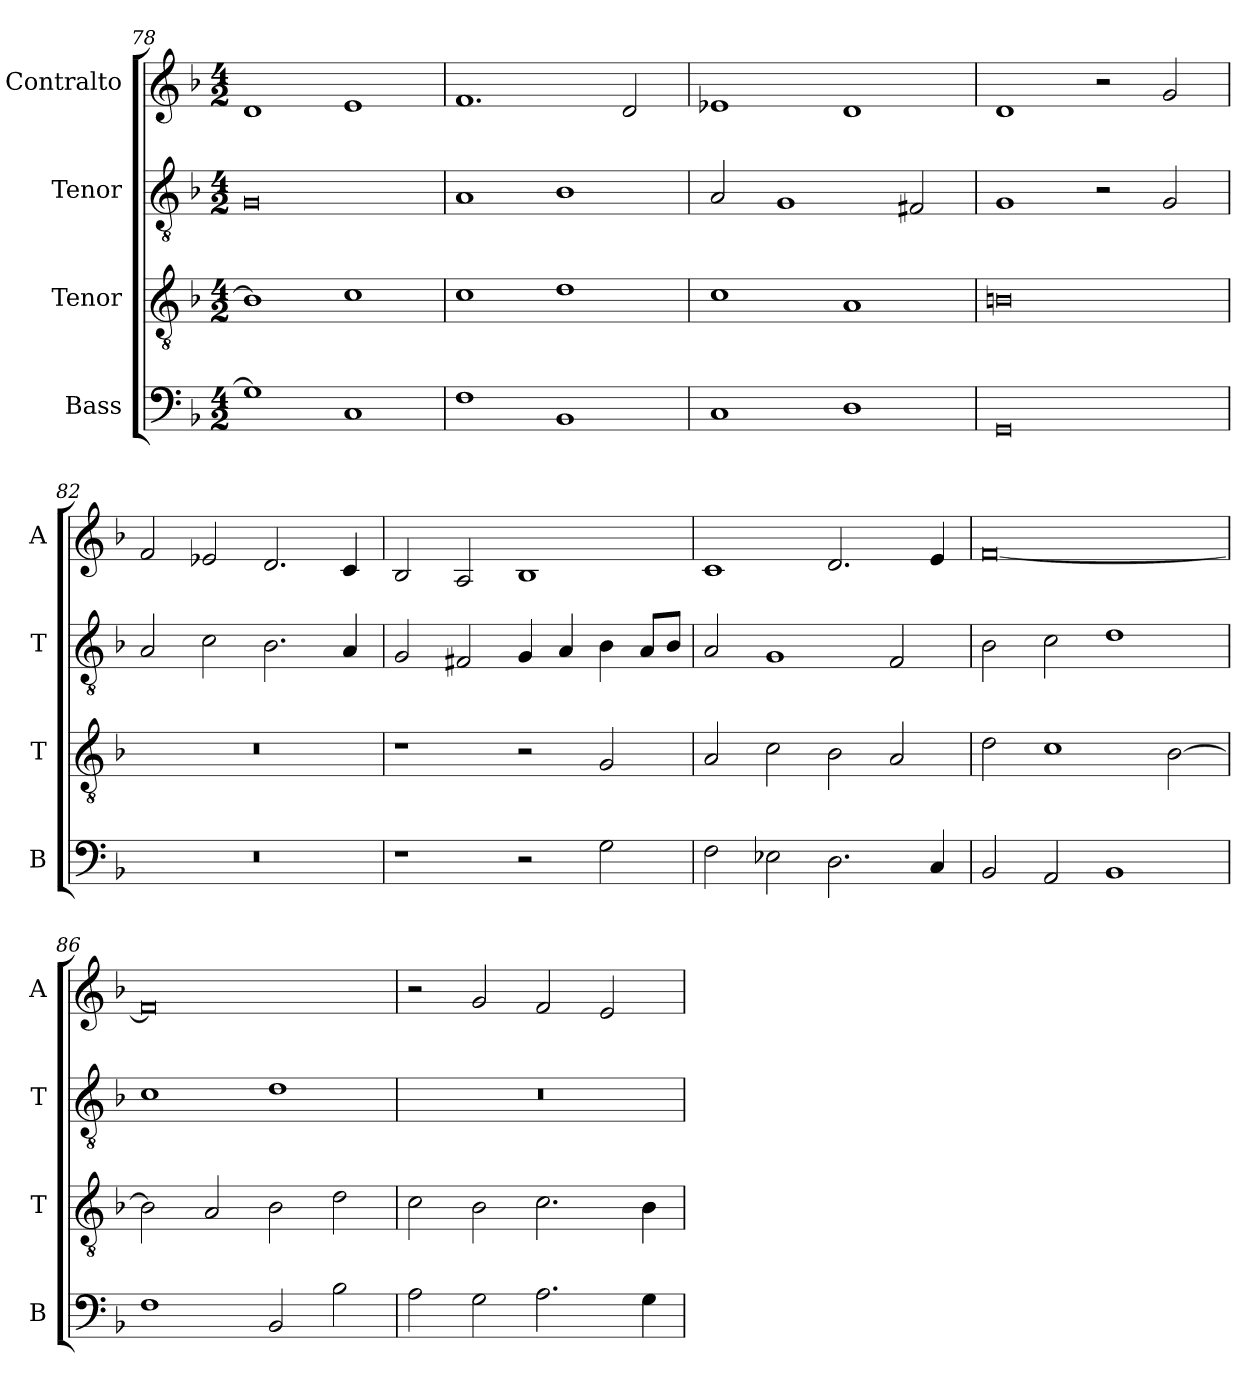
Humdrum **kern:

**kern	**kern	**kern	**kern
*part4	*part3	*part2	*part1
*staff4	*staff3	*staff2	*staff1
*I"Bass	*I"Tenor	*I"Tenor	*I"Contralto
*I'B	*I'T	*I'T	*I'A
*clefF4	*clefGv2	*clefGv2	*clefG2
*k[b-]	*k[b-]	*k[b-]	*k[b-]
*G:dor	*G:dor	*G:dor	*G:dor
*M4/2	*M4/2	*M4/2	*M4/2
=78	=78	=78	=78
1G]	1B]	0G	1d
1C	1c	.	1e
=79	=79	=79	=79
1F	1c	1A	1.f
1BB-	1d	1B-	.
.	.	.	2d
=80	=80	=80	=80
1C	1c	2A	1e-X
.	.	1G	.
1D	1A	.	1d
.	.	2F#X	.
=81	=81	=81	=81
0GG	0Bn	1G	1d
.	.	2r	2r
.	.	2G	2g
=82	=82	=82	=82
0r	0r	2A	2f
.	.	2c	2e-X
.	.	2.B-	2.d
.	.	4A	4c
=83	=83	=83	=83
1r	1r	2G	2B-
.	.	2F#X	2A
2r	2r	4G	1B-
.	.	4A	.
2G	2G	4B-	.
.	.	8A/L	.
.	.	8B-/J	.
=84	=84	=84	=84
2F	2A	2A	1c
2E-X	2c	1G	.
2.D	2B-	.	2.d
.	2A	2F	.
4C	.	.	4e
=85	=85	=85	=85
2BB-	2d	2B-	[0f
2AA	1c	2c	.
1BB-	.	1d	.
.	[2B-	.	.
=86	=86	=86	=86
1F	2B-]	1c	0f]
.	2A	.	.
2BB-	2B-	1d	.
2B-	2d	.	.
=87	=87	=87	=87
2A	2c	0r	2r
2G	2B-	.	2g
2.A	2.c	.	2f
.	.	.	2e
4G	4B-	.	.
=	=	=	=
*-	*-	*-	*-
